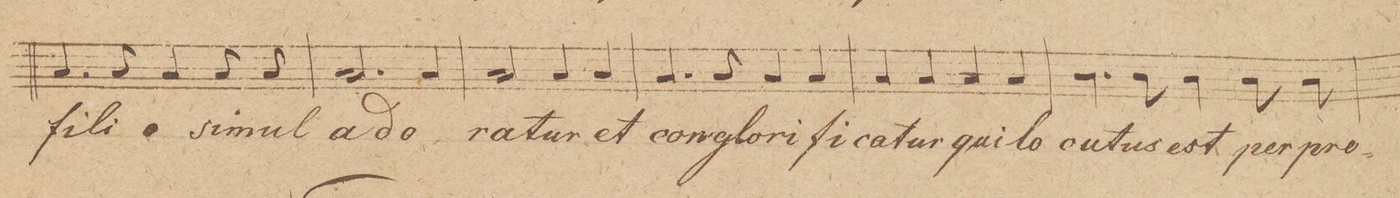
**kern	**text	**dynam
*I"Baſso 2do	*	*
*clefF4	*	*
*k[]	*	*
*met(c|)	*	*
*M2/2	*	*
4.C/	fi-	.
8C/	-li-	.
4C/	-o	.
8C/	si-	.
8C/	-mul	.
=96	=96	=96
2.C/	a-	.
4C/	-do-	.
=97	=97	=97
2C/	-ra-	.
4C/	-tur	.
4C/	et	.
=98	=98	=98
4.C/	con-	.
8C/	-glo-	.
4C/	-ri-	.
4C/	-fi-	.
=99	=99	=99
4C/	-ca-	.
4C/	-tur	.
4C/	qui	.
4C/	lo-	.
=100	=100	=100
4.D\	-cu-	.
8D\	-tus	.
4D\	est	.
8D\	per	.
8D\	pro-	.
=101	=101	=101
*-	*-	*-
